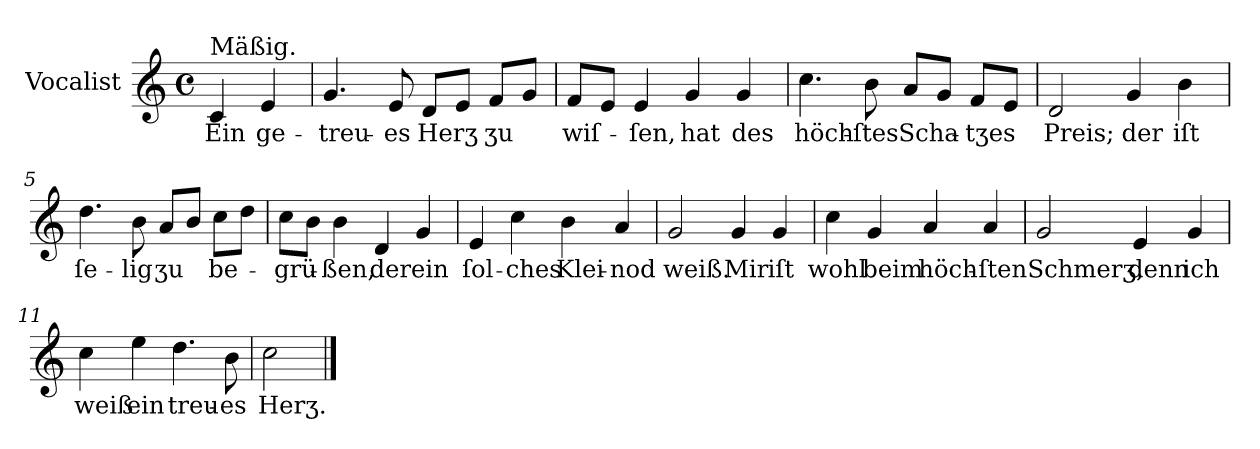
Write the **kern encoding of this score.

**kern	**text
*part1	*part1
*staff1	*staff1
*I"Vocalist	*
*clefG2	*
*k[]	*
*C:	*
*M4/4	*
*met(c)	*
=	=
!LO:TX:a:t=Mäßig.	!
4c	Ein
4e	ge-
=1	=1
4.g	-treu-
8e	-es
8dL	Herʒ
8eJ	.
8fL	ʒu
8gJ	.
=2	=2
8fL	wiſ-
8eJ	.
4e	-ſen,
4g	hat
4g	des
=3	=3
4.cc	höch-
8b	-ſtes
8aL	Scha-
8gJ	.
8fL	-tʒes
8eJ	.
=4	=4
2d	Preis;
4g	der
4b	iſt
=5	=5
4.dd	ſe-
8b	-lig
8aL	ʒu
8bJ	.
8ccL	be-
8ddJ	.
=6	=6
8ccL	-grü-
8bJ	.
4b	-ßen,
4d	der
4g	ein
=7	=7
4e	ſol-
4cc	-ches
4b	Klei-
4a	-nod
=8	=8
2g	weiß.
4g	Mir
4g	iſt
=9	=9
4cc	wohl
4g	beim
4a	höch-
4a	-ſten
=10	=10
2g	Schmerʒ,
4e	denn
4g	ich
=11	=11
4cc	weiß
4ee	ein
4.dd	treu-
8b	-es
=12	=12
2cc	Herʒ.
==	==
*-	*-
